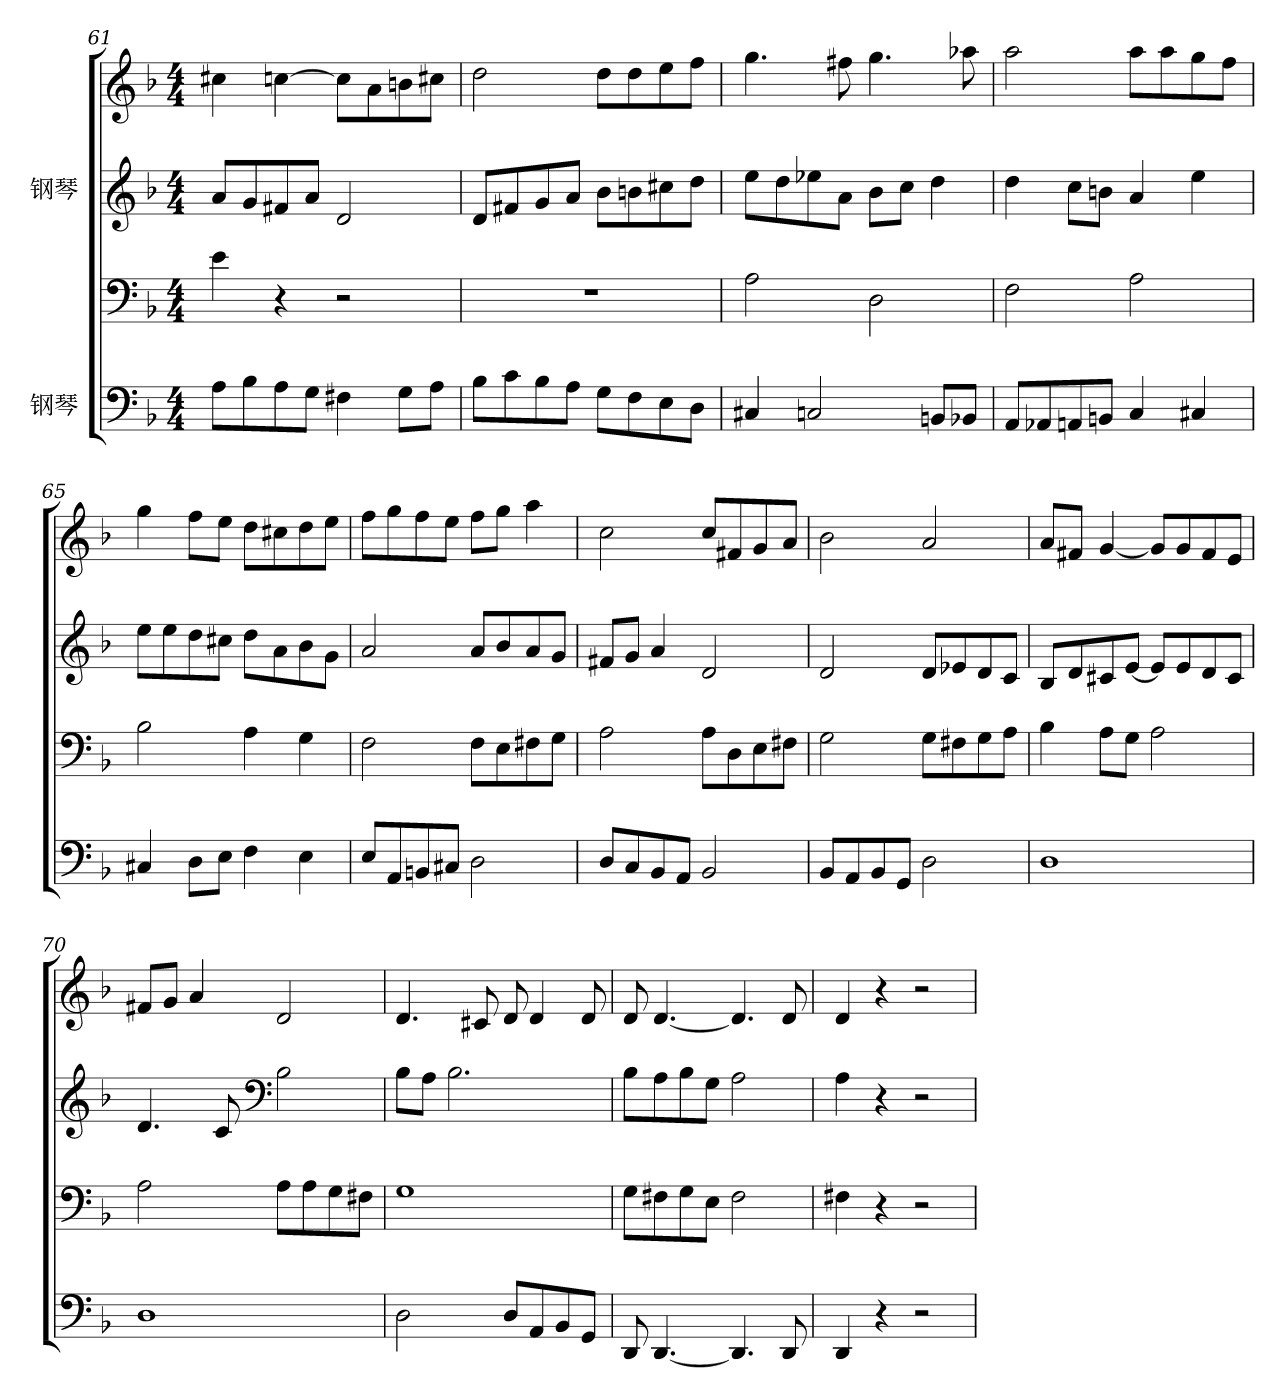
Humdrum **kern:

**kern	**kern	**kern	**kern
*part2	*part2	*part1	*part1
*staff4	*staff3	*staff2	*staff1
*I"钢琴	*	*I"钢琴	*
!!LO:PB:g=z
*clefF4	*clefF4	*clefG2	*clefG2
*k[b-]	*k[b-]	*k[b-]	*k[b-]
*M4/4	*M4/4	*M4/4	*M4/4
=61	=61	=61	=61
8A\L	4e\	8a/L	4cc#X\
8B-\	.	8g/	.
8A\	4r	8f#X/	[4ccn\
8G\J	.	8a/J	.
4F#X\	2r	2d/	8cc\L]
.	.	.	8a\
8G\L	.	.	8bn\
8A\J	.	.	8cc#X\J
=62	=62	=62	=62
8B-\L	1r	8d/L	2dd\
8c\	.	8f#X/	.
8B-\	.	8g/	.
8A\J	.	8a/J	.
8G\L	.	8b-\L	8dd\L
8F\	.	8bn\	8dd\
8E\	.	8cc#X\	8ee\
8D\J	.	8dd\J	8ff\J
=63	=63	=63	=63
4C#X/	2A\	8ee\L	4.gg\
.	.	8dd\	.
2Cn/	.	8ee-X\	.
.	.	8a\J	8ff#X\
.	2D\	8b-\L	4.gg\
.	.	8cc\J	.
8BBn/L	.	4dd\	.
8BB-X/J	.	.	8aa-X\
!!LO:LB:g=z
=64	=64	=64	=64
8AA/L	2F\	4dd\	2aa\
8AA-X/	.	.	.
8AAn/	.	8cc\L	.
8BBn/J	.	8bn\J	.
4C/	2A\	4a/	8aa\L
.	.	.	8aa\
4C#X/	.	4ee\	8gg\
.	.	.	8ff\J
=65	=65	=65	=65
4C#X/	2B-\	8ee\L	4gg\
.	.	8ee\	.
8D\L	.	8dd\	8ff\L
8E\J	.	8cc#X\J	8ee\J
4F\	4A\	8dd\L	8dd\L
.	.	8a\	8cc#X\
4E\	4G\	8b-\	8dd\
.	.	8g\J	8ee\J
=66	=66	=66	=66
8E/L	2F\	2a/	8ff\L
8AA/	.	.	8gg\
8BBn/	.	.	8ff\
8C#X/J	.	.	8ee\J
2D\	8F\L	8a/L	8ff\L
.	8E\	8b-/	8gg\J
.	8F#X\	8a/	4aa\
.	8G\J	8g/J	.
=67	=67	=67	=67
8D/L	2A\	8f#X/L	2cc\
8C/	.	8g/J	.
8BB-/	.	4a/	.
8AA/J	.	.	.
2BB-/	8A\L	2d/	8cc/L
.	8D\	.	8f#X/
.	8E\	.	8g/
.	8F#X\J	.	8a/J
!!LO:LB:g=z
=68	=68	=68	=68
8BB-/L	2G\	2d/	2b-\
8AA/	.	.	.
8BB-/	.	.	.
8GG/J	.	.	.
2D\	8G\L	8d/L	2a/
.	8F#X\	8e-X/	.
.	8G\	8d/	.
.	8A\J	8c/J	.
=69	=69	=69	=69
1D	4B-\	8B-/L	8a/L
.	.	8d/	8f#X/J
.	8A\L	8c#X/	[4g/
.	8G\J	[8e/J	.
.	2A\	8e/L]	8g/L]
*	*	*	*MM90
.	.	8e/	8g/
.	.	8d/	8f#/
.	.	8c#/J	8e/J
=70	=70	=70	=70
*	*	*	*MM75
1D	2A\	4.d/	8f#X/L
.	.	.	8g/J
*	*	*	*MM90
.	.	.	4a/
.	.	8c/	.
*	*	*clefF4	*
.	8A\L	2B-\	2d/
.	8A\	.	.
.	8G\	.	.
.	8F#X\J	.	.
=71	=71	=71	=71
*	*	*	*MM75
2D\	1G	8B-\L	4.d/
.	.	8A\J	.
.	.	2.B-\	.
*	*	*	*MM60
.	.	.	8c#X/
8D/L	.	.	8d/
*	*	*	*MM50
8AA/	.	.	4d/
8BB-/	.	.	.
*	*	*	*MM40
8GG/J	.	.	8d/
!!LO:PB:g=z
=72	=72	=72	=72
8DD/	8G\L	8B-\L	8d/
*	*	*	*MM30
[4.DD/	8F#X\	8A\	[4.d/
.	8G\	8B-\	.
.	8E\J	8G\J	.
4.DD/]	2F#\	2A\	4.d/]
8DD/	.	.	8d/
=73	=73	=73	=73
4DD/	4F#X\	4A\	4d/
4r	4r	4r	4r
2r	2r	2r	2r
=	=	=	=
*-	*-	*-	*-
